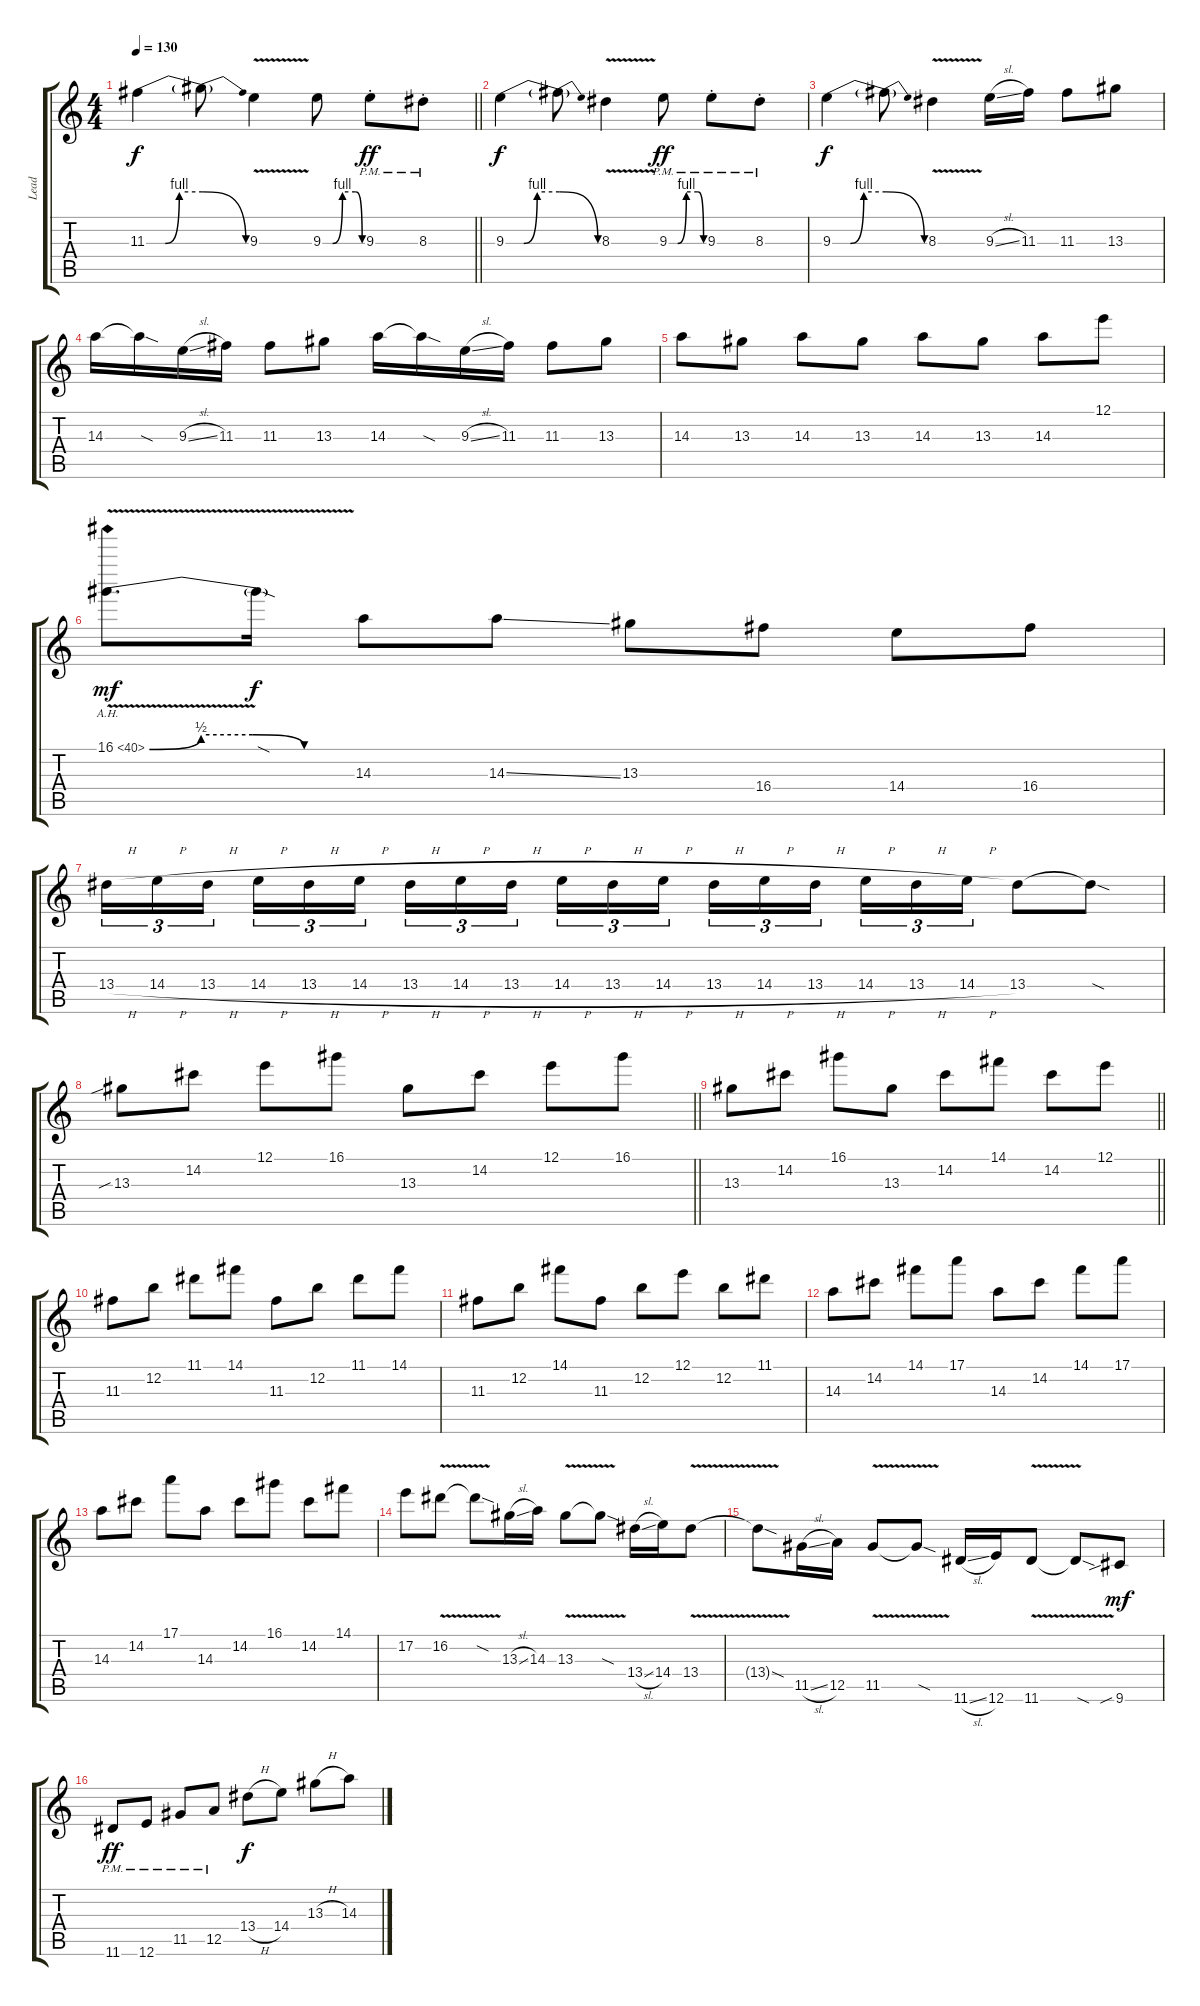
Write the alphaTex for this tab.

\track ("Lead" "Lead") {instrument acousticguitarsteel}
\staff {score tabs}
\tuning (E4 B3 G3 D3 A2 E2) {hide}
\ts (4 4)
\tempo 130
\clef g2
\barLineRight lightlight
\ks c
11.3{be (custom 0 0 20 0 35 4 60 4)}.4{dy f} 11.3{be (release 0 4 60 0) t}.8 9.3{v}.4 9.3{be (custom 0 0 15 0 30 4 50 4 60 0)}.8 9.3{pm st}.8{dy ff} 8.3{pm st}.8 |
9.3{be (custom 0 0 20 0 35 4 60 4)}.4{dy f} 9.3{be (release 0 4 60 0) t}.8 8.3{v}.4 9.3{be (custom 0 0 15 0 30 4 50 4 60 0) pm}.8{dy ff} 9.3{pm st}.8 8.3{pm st}.8 |
9.3{be (custom 0 0 20 0 35 4 60 4)}.4{dy f} 9.3{be (release 0 4 60 0) t}.8 8.3{v}.4 9.3{sl}.16 11.3.16 11.3.8 13.3.8 |
14.3.16 14.3{sod t}.16 9.3{sl}.16 11.3.16 11.3.8 13.3.8 14.3.16 14.3{sod t}.16 9.3{sl}.16 11.3.16 11.3.8 13.3.8 |
14.3.8 13.3.8 14.3.8 13.3.8 14.3.8 13.3.8 14.3.8 12.1.8 |
16.1{be (custom 0 0 15 2 30 2 45 0 60 0) ah 24 v}.8{d dy mf} 16.1{sod t}.16{dy f} 14.3.8 14.3{ss}.8 13.3.8 16.4.8 14.4.8 16.4.8 |
13.4{h}.16{tu (3 2)} 14.4{h}.16{tu (3 2)} 13.4{h}.16{tu (3 2) beam splitsecondary} 14.4{h}.16{tu (3 2)} 13.4{h}.16{tu (3 2)} 14.4{h}.16{tu (3 2)} 13.4{h}.16{tu (3 2)} 14.4{h}.16{tu (3 2)} 13.4{h}.16{tu (3 2) beam splitsecondary} 14.4{h}.16{tu (3 2)} 13.4{h}.16{tu (3 2)} 14.4{h}.16{tu (3 2)} 13.4{h}.16{tu (3 2)} 14.4{h}.16{tu (3 2)} 13.4{h}.16{tu (3 2) beam splitsecondary} 14.4{h}.16{tu (3 2)} 13.4{h}.16{tu (3 2)} 14.4{h}.16{tu (3 2)} 13.4.8 13.4{sod t}.8 |
\barLineRight lightlight
13.3{sib}.8 14.2.8 12.1.8 16.1.8 13.3.8 14.2.8 12.1.8 16.1.8 |
\barLineRight lightlight
13.3.8 14.2.8 16.1.8 13.3.8 14.2.8 14.1.8 14.2.8 12.1.8 |
11.3.8 12.2.8 11.1.8 14.1.8 11.3.8 12.2.8 11.1.8 14.1.8 |
11.3.8 12.2.8 14.1.8 11.3.8 12.2.8 12.1.8 12.2.8 11.1.8 |
14.3.8 14.2.8 14.1.8 17.1.8 14.3.8 14.2.8 14.1.8 17.1.8 |
14.3.8 14.2.8 17.1.8 14.3.8 14.2.8 16.1.8 14.2.8 14.1.8 |
17.2.8 16.2{v}.8 16.2{sod t}.8 13.3{sl}.16 14.3.16 13.3{v}.8 13.3{sod t}.8 13.4{sl}.16 14.4.16 13.4{v}.8 |
13.4{sod t}.8 11.5{sl}.16 12.5.16 11.5{v}.8 11.5{sod t}.8 11.6{sl}.16 12.6.16 11.6{v}.8 11.6{sod t}.8 9.6{sib}.8{dy mf} |
11.6{pm}.8{dy ff} 12.6{pm}.8 11.5{pm}.8 12.5{pm}.8 13.4{h}.8{dy f} 14.4.8 13.3{h}.8 14.3.8
